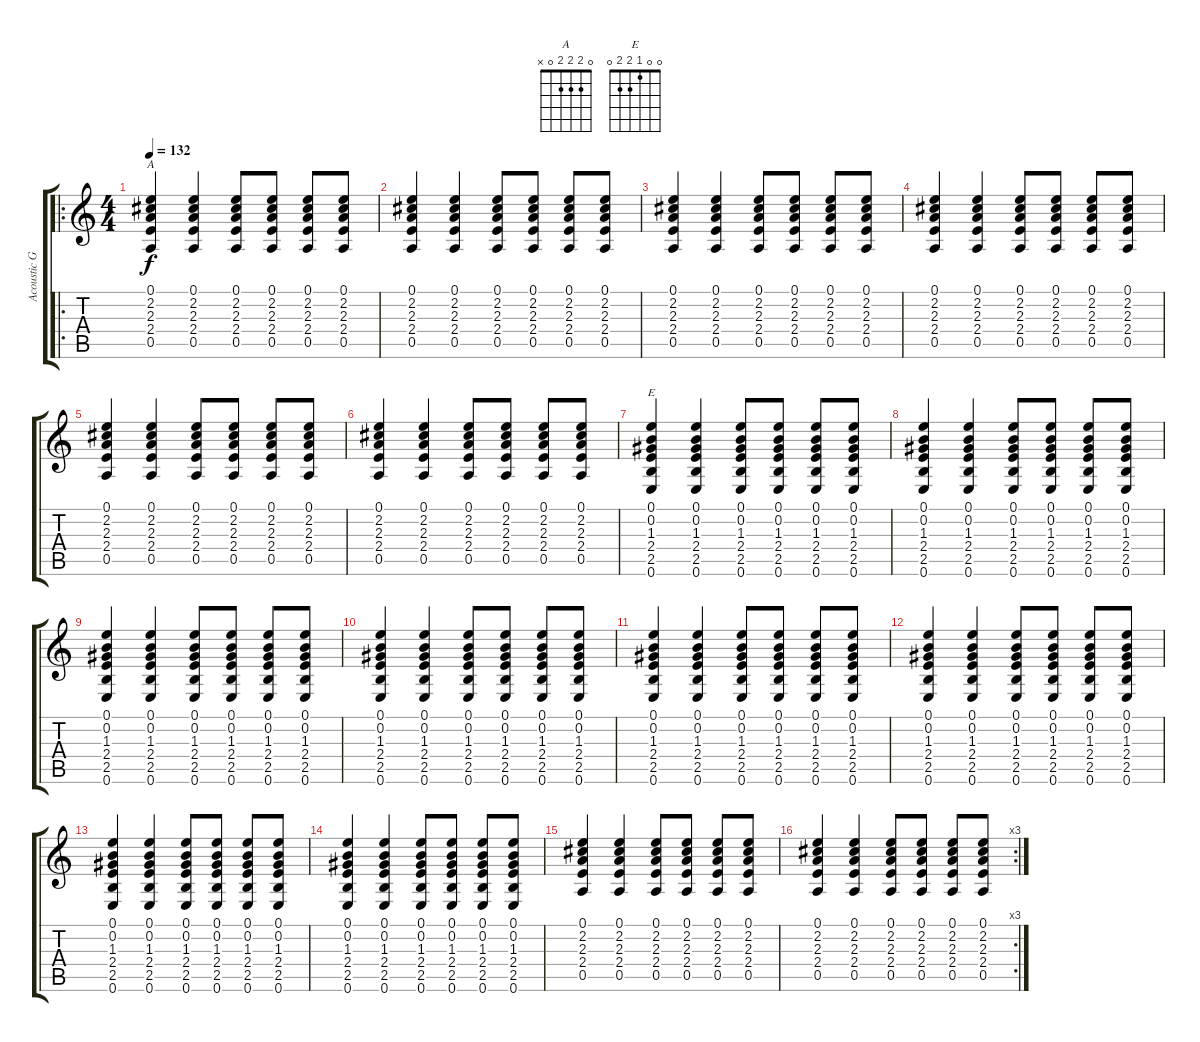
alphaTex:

\track ("Acoustic Guitar" "Acoustic G") {instrument acousticguitarsteel}
\staff {score tabs}
\tuning (E4 B3 G3 D3 A2 E2) {hide}
\chord ("A" 0 2 2 2 0 x)
\chord ("E" 0 0 1 2 2 0)
\ro
\ts (4 4)
\tempo 132
\clef g2
\ks c
(0.1 2.2 2.3 2.4 0.5).4{ch "A" dy f} (0.1 2.2 2.3 2.4 0.5).4 (0.1 2.2 2.3 2.4 0.5).8 (0.1 2.2 2.3 2.4 0.5).8 (0.1 2.2 2.3 2.4 0.5).8 (0.1 2.2 2.3 2.4 0.5).8 |
(0.1 2.2 2.3 2.4 0.5).4 (0.1 2.2 2.3 2.4 0.5).4 (0.1 2.2 2.3 2.4 0.5).8 (0.1 2.2 2.3 2.4 0.5).8 (0.1 2.2 2.3 2.4 0.5).8 (0.1 2.2 2.3 2.4 0.5).8 |
(0.1 2.2 2.3 2.4 0.5).4 (0.1 2.2 2.3 2.4 0.5).4 (0.1 2.2 2.3 2.4 0.5).8 (0.1 2.2 2.3 2.4 0.5).8 (0.1 2.2 2.3 2.4 0.5).8 (0.1 2.2 2.3 2.4 0.5).8 |
(0.1 2.2 2.3 2.4 0.5).4 (0.1 2.2 2.3 2.4 0.5).4 (0.1 2.2 2.3 2.4 0.5).8 (0.1 2.2 2.3 2.4 0.5).8 (0.1 2.2 2.3 2.4 0.5).8 (0.1 2.2 2.3 2.4 0.5).8 |
(0.1 2.2 2.3 2.4 0.5).4 (0.1 2.2 2.3 2.4 0.5).4 (0.1 2.2 2.3 2.4 0.5).8 (0.1 2.2 2.3 2.4 0.5).8 (0.1 2.2 2.3 2.4 0.5).8 (0.1 2.2 2.3 2.4 0.5).8 |
(0.1 2.2 2.3 2.4 0.5).4 (0.1 2.2 2.3 2.4 0.5).4 (0.1 2.2 2.3 2.4 0.5).8 (0.1 2.2 2.3 2.4 0.5).8 (0.1 2.2 2.3 2.4 0.5).8 (0.1 2.2 2.3 2.4 0.5).8 |
(0.1 0.2 1.3 2.4 2.5 0.6).4{ch "E"} (0.1 0.2 1.3 2.4 2.5 0.6).4 (0.1 0.2 1.3 2.4 2.5 0.6).8 (0.1 0.2 1.3 2.4 2.5 0.6).8 (0.1 0.2 1.3 2.4 2.5 0.6).8 (0.1 0.2 1.3 2.4 2.5 0.6).8 |
(0.1 0.2 1.3 2.4 2.5 0.6).4 (0.1 0.2 1.3 2.4 2.5 0.6).4 (0.1 0.2 1.3 2.4 2.5 0.6).8 (0.1 0.2 1.3 2.4 2.5 0.6).8 (0.1 0.2 1.3 2.4 2.5 0.6).8 (0.1 0.2 1.3 2.4 2.5 0.6).8 |
(0.1 0.2 1.3 2.4 2.5 0.6).4 (0.1 0.2 1.3 2.4 2.5 0.6).4 (0.1 0.2 1.3 2.4 2.5 0.6).8 (0.1 0.2 1.3 2.4 2.5 0.6).8 (0.1 0.2 1.3 2.4 2.5 0.6).8 (0.1 0.2 1.3 2.4 2.5 0.6).8 |
(0.1 0.2 1.3 2.4 2.5 0.6).4 (0.1 0.2 1.3 2.4 2.5 0.6).4 (0.1 0.2 1.3 2.4 2.5 0.6).8 (0.1 0.2 1.3 2.4 2.5 0.6).8 (0.1 0.2 1.3 2.4 2.5 0.6).8 (0.1 0.2 1.3 2.4 2.5 0.6).8 |
(0.1 0.2 1.3 2.4 2.5 0.6).4 (0.1 0.2 1.3 2.4 2.5 0.6).4 (0.1 0.2 1.3 2.4 2.5 0.6).8 (0.1 0.2 1.3 2.4 2.5 0.6).8 (0.1 0.2 1.3 2.4 2.5 0.6).8 (0.1 0.2 1.3 2.4 2.5 0.6).8 |
(0.1 0.2 1.3 2.4 2.5 0.6).4 (0.1 0.2 1.3 2.4 2.5 0.6).4 (0.1 0.2 1.3 2.4 2.5 0.6).8 (0.1 0.2 1.3 2.4 2.5 0.6).8 (0.1 0.2 1.3 2.4 2.5 0.6).8 (0.1 0.2 1.3 2.4 2.5 0.6).8 |
(0.1 0.2 1.3 2.4 2.5 0.6).4 (0.1 0.2 1.3 2.4 2.5 0.6).4 (0.1 0.2 1.3 2.4 2.5 0.6).8 (0.1 0.2 1.3 2.4 2.5 0.6).8 (0.1 0.2 1.3 2.4 2.5 0.6).8 (0.1 0.2 1.3 2.4 2.5 0.6).8 |
(0.1 0.2 1.3 2.4 2.5 0.6).4 (0.1 0.2 1.3 2.4 2.5 0.6).4 (0.1 0.2 1.3 2.4 2.5 0.6).8 (0.1 0.2 1.3 2.4 2.5 0.6).8 (0.1 0.2 1.3 2.4 2.5 0.6).8 (0.1 0.2 1.3 2.4 2.5 0.6).8 |
(0.1 2.2 2.3 2.4 0.5).4 (0.1 2.2 2.3 2.4 0.5).4 (0.1 2.2 2.3 2.4 0.5).8 (0.1 2.2 2.3 2.4 0.5).8 (0.1 2.2 2.3 2.4 0.5).8 (0.1 2.2 2.3 2.4 0.5).8 |
\rc 3
(0.1 2.2 2.3 2.4 0.5).4 (0.1 2.2 2.3 2.4 0.5).4 (0.1 2.2 2.3 2.4 0.5).8 (0.1 2.2 2.3 2.4 0.5).8 (0.1 2.2 2.3 2.4 0.5).8 (0.1 2.2 2.3 2.4 0.5).8
